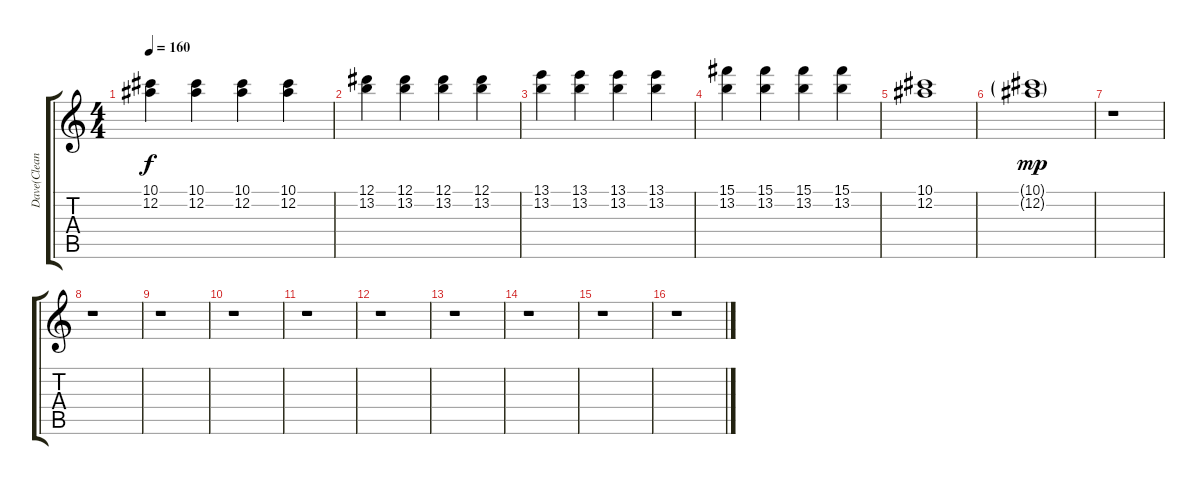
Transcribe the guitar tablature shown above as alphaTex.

\track ("Dave(Clean)" "Dave(Clean") {instrument electricguitarclean}
\staff {score tabs}
\tuning (Eb4 Bb3 Gb3 Db3 Ab2 Eb2) {hide}
\ts (4 4)
\tempo 160
\clef g2
\ks c
(10.1 12.2).4{dy f} (10.1 12.2).4 (10.1 12.2).4 (10.1 12.2).4 |
(12.1 13.2).4 (12.1 13.2).4 (12.1 13.2).4 (12.1 13.2).4 |
(13.1 13.2).4 (13.1 13.2).4 (13.1 13.2).4 (13.1 13.2).4 |
(15.1 13.2).4 (15.1 13.2).4 (15.1 13.2).4 (15.1 13.2).4 |
(10.1 12.2).1 |
(10.1{g} 12.2{g}).1{dy mp} |
r.1 |
r.1 |
r.1 |
r.1 |
r.1 |
r.1 |
r.1 |
r.1 |
r.1 |
r.1
